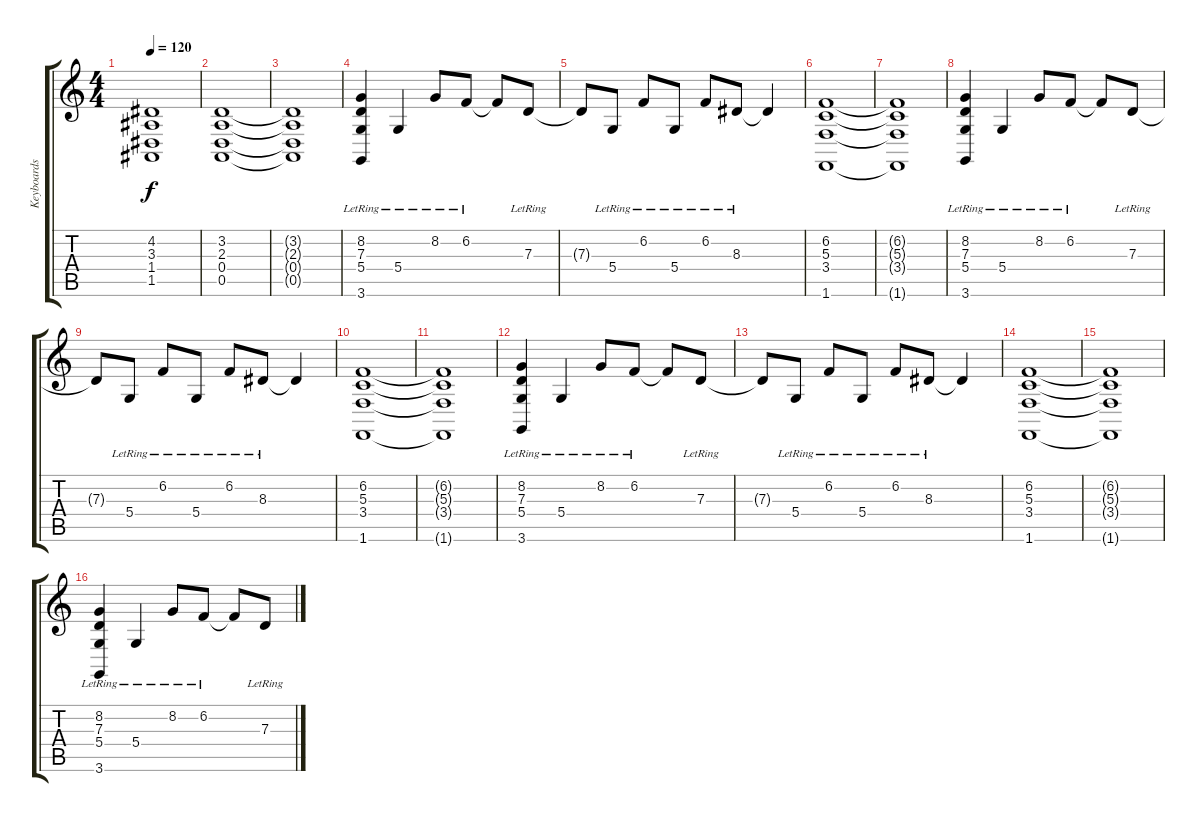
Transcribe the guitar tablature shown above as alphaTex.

\track ("Keyboards" "Keyboards") {instrument electricgrandpiano}
\staff {score tabs}
\tuning (E4 B3 G3 D3 A2 E2) {hide}
\ts (4 4)
\tempo 120
\clef g2
\ks c
(4.2{t} 3.3{t} 1.4{t} 1.5{t}).1{dy f} |
(3.2 2.3 0.4 0.5).1 |
(3.2{t} 2.3{t} 0.4{t} 0.5{t}).1 |
(8.2{lr} 7.3{lr} 5.4{lr} 3.6{lr}).4 5.4{lr}.4 8.2{lr}.8 6.2{lr}.8 6.2{t}.8 7.3{lr}.8 |
7.3{t}.8 5.4{lr}.8 6.2{lr}.8 5.4{lr}.8 6.2{lr}.8 8.3{lr}.8 8.3{t}.4 |
(6.2 5.3 3.4 1.6).1 |
(6.2{t} 5.3{t} 3.4{t} 1.6{t}).1 |
(8.2{lr} 7.3{lr} 5.4{lr} 3.6{lr}).4 5.4{lr}.4 8.2{lr}.8 6.2{lr}.8 6.2{t}.8 7.3{lr}.8 |
7.3{t}.8 5.4{lr}.8 6.2{lr}.8 5.4{lr}.8 6.2{lr}.8 8.3{lr}.8 8.3{t}.4 |
(6.2 5.3 3.4 1.6).1 |
(6.2{t} 5.3{t} 3.4{t} 1.6{t}).1 |
(8.2{lr} 7.3{lr} 5.4{lr} 3.6{lr}).4 5.4{lr}.4 8.2{lr}.8 6.2{lr}.8 6.2{t}.8 7.3{lr}.8 |
7.3{t}.8 5.4{lr}.8 6.2{lr}.8 5.4{lr}.8 6.2{lr}.8 8.3{lr}.8 8.3{t}.4 |
(6.2 5.3 3.4 1.6).1 |
(6.2{t} 5.3{t} 3.4{t} 1.6{t}).1 |
(8.2{lr} 7.3{lr} 5.4{lr} 3.6{lr}).4 5.4{lr}.4 8.2{lr}.8 6.2{lr}.8 6.2{t}.8 7.3{lr}.8
